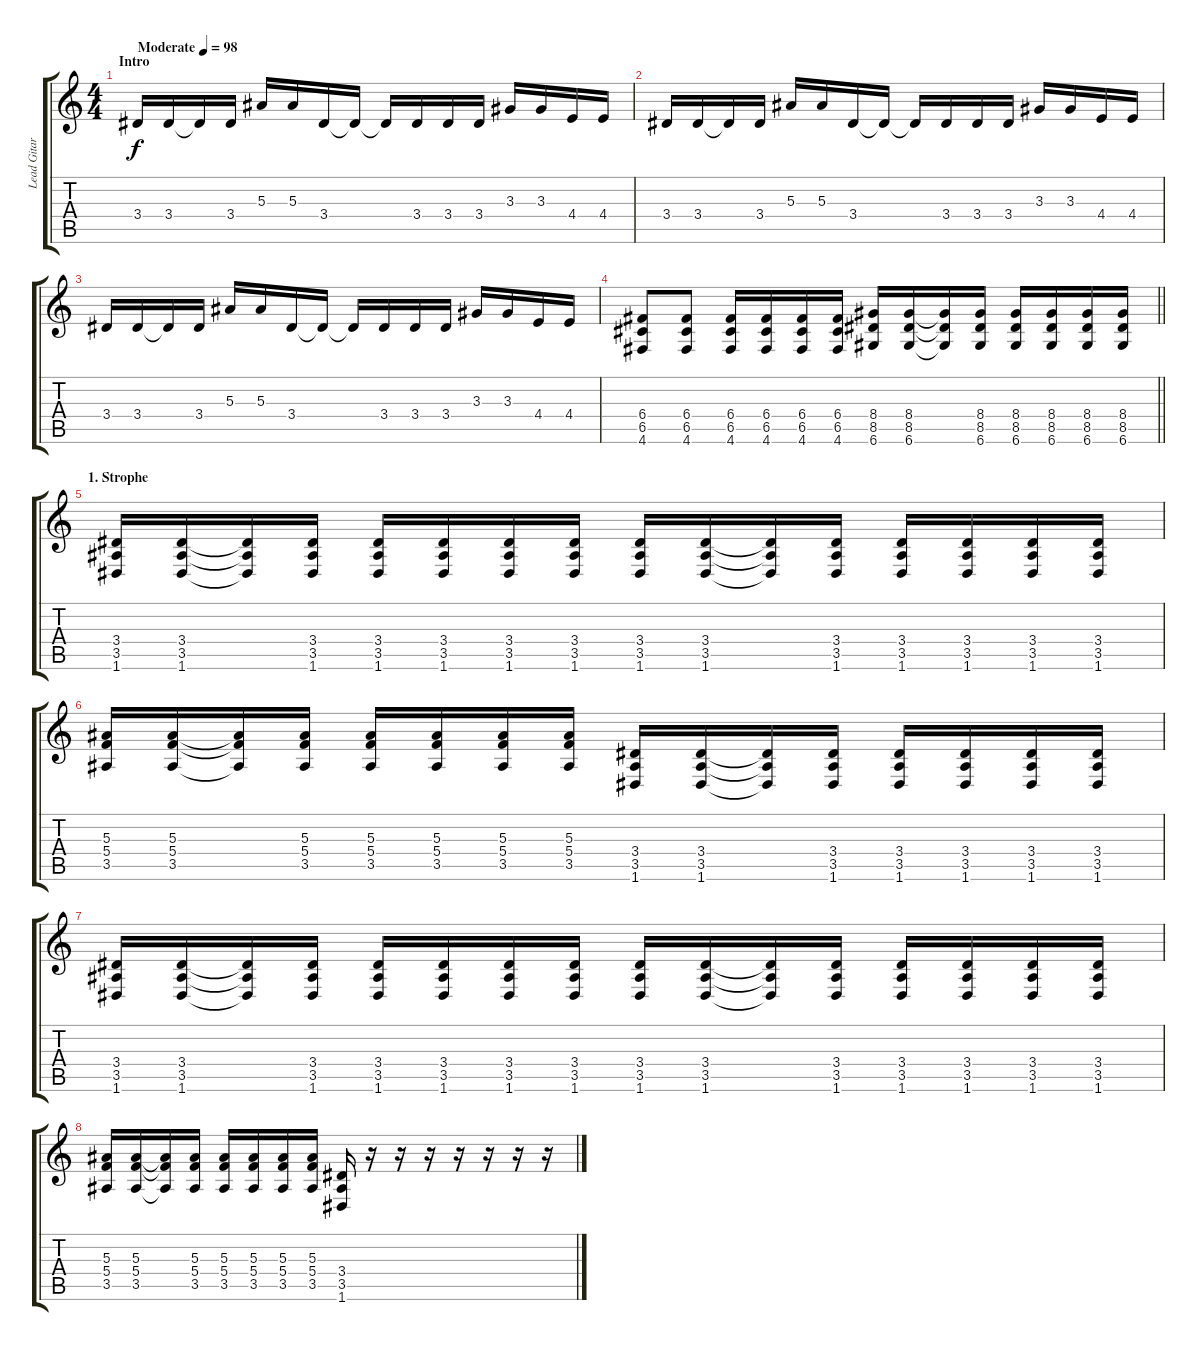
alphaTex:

\track ("Lead Gitarre" "Lead Gitar") {instrument overdrivenguitar}
\staff {score tabs}
\tuning (D4 A3 F3 C3 G2 D2) {hide}
\ts (4 4)
\section ("" "Intro")
\tempo (98 "Moderate")
\clef g2
\ks c
3.4.16{dy f instrument overdrivenguitar} 3.4.16 3.4{t}.16 3.4.16 5.3.16 5.3.16 3.4.16 3.4{t}.16 3.4{t}.16 3.4.16 3.4.16 3.4.16 3.3.16 3.3.16 4.4.16 4.4.16 |
3.4.16 3.4.16 3.4{t}.16 3.4.16 5.3.16 5.3.16 3.4.16 3.4{t}.16 3.4{t}.16 3.4.16 3.4.16 3.4.16 3.3.16 3.3.16 4.4.16 4.4.16 |
3.4.16 3.4.16 3.4{t}.16 3.4.16 5.3.16 5.3.16 3.4.16 3.4{t}.16 3.4{t}.16 3.4.16 3.4.16 3.4.16 3.3.16 3.3.16 4.4.16 4.4.16 |
\barLineRight lightlight
(6.4 6.5 4.6).8 (6.4 6.5 4.6).8 (6.4 6.5 4.6).16 (6.4 6.5 4.6).16 (6.4 6.5 4.6).16 (6.4 6.5 4.6).16 (8.4 8.5 6.6).16 (8.4 8.5 6.6).16 (8.4{t} 8.5{t} 6.6{t}).16 (8.4 8.5 6.6).16 (8.4 8.5 6.6).16 (8.4 8.5 6.6).16 (8.4 8.5 6.6).16 (8.4 8.5 6.6).16 |
\section ("" "1. Strophe")
(3.4 3.5 1.6).16 (3.4 3.5 1.6).16 (3.4{t} 3.5{t} 1.6{t}).16 (3.4 3.5 1.6).16 (3.4 3.5 1.6).16 (3.4 3.5 1.6).16 (3.4 3.5 1.6).16 (3.4 3.5 1.6).16 (3.4 3.5 1.6).16 (3.4 3.5 1.6).16 (3.4{t} 3.5{t} 1.6{t}).16 (3.4 3.5 1.6).16 (3.4 3.5 1.6).16 (3.4 3.5 1.6).16 (3.4 3.5 1.6).16 (3.4 3.5 1.6).16 |
(5.3 5.4 3.5).16 (5.3 5.4 3.5).16 (5.3{t} 5.4{t} 3.5{t}).16 (5.3 5.4 3.5).16 (5.3 5.4 3.5).16 (5.3 5.4 3.5).16 (5.3 5.4 3.5).16 (5.3 5.4 3.5).16 (3.4 3.5 1.6).16 (3.4 3.5 1.6).16 (3.4{t} 3.5{t} 1.6{t}).16 (3.4 3.5 1.6).16 (3.4 3.5 1.6).16 (3.4 3.5 1.6).16 (3.4 3.5 1.6).16 (3.4 3.5 1.6).16 |
(3.4 3.5 1.6).16 (3.4 3.5 1.6).16 (3.4{t} 3.5{t} 1.6{t}).16 (3.4 3.5 1.6).16 (3.4 3.5 1.6).16 (3.4 3.5 1.6).16 (3.4 3.5 1.6).16 (3.4 3.5 1.6).16 (3.4 3.5 1.6).16 (3.4 3.5 1.6).16 (3.4{t} 3.5{t} 1.6{t}).16 (3.4 3.5 1.6).16 (3.4 3.5 1.6).16 (3.4 3.5 1.6).16 (3.4 3.5 1.6).16 (3.4 3.5 1.6).16 |
(5.3 5.4 3.5).16 (5.3 5.4 3.5).16 (5.3{t} 5.4{t} 3.5{t}).16 (5.3 5.4 3.5).16 (5.3 5.4 3.5).16 (5.3 5.4 3.5).16 (5.3 5.4 3.5).16 (5.3 5.4 3.5).16 (3.4 3.5 1.6).16 r.16 r.16 r.16 r.16 r.16 r.16 r.16
